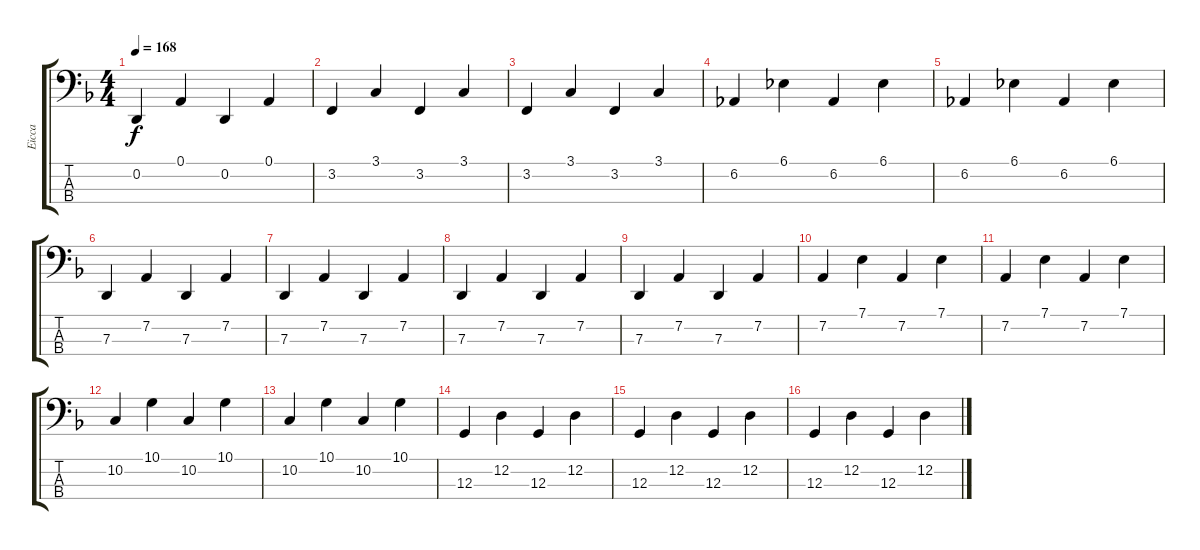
\track ("Eicca" "Eicca") {instrument cello}
\staff {score tabs}
\tuning (A2 D2 G1 C1) {hide}
\ts (4 4)
\tempo 168
\clef f4
\ks f
0.2.4{dy f} 0.1.4 0.2.4 0.1.4 |
3.2.4 3.1.4 3.2.4 3.1.4 |
3.2.4 3.1.4 3.2.4 3.1.4 |
6.2.4 6.1.4 6.2.4 6.1.4 |
6.2.4 6.1.4 6.2.4 6.1.4 |
7.3.4 7.2.4 7.3.4 7.2.4 |
7.3.4 7.2.4 7.3.4 7.2.4 |
7.3.4 7.2.4 7.3.4 7.2.4 |
7.3.4 7.2.4 7.3.4 7.2.4 |
7.2.4 7.1.4 7.2.4 7.1.4 |
7.2.4 7.1.4 7.2.4 7.1.4 |
10.2.4 10.1.4 10.2.4 10.1.4 |
10.2.4 10.1.4 10.2.4 10.1.4 |
12.3.4 12.2.4 12.3.4 12.2.4 |
12.3.4 12.2.4 12.3.4 12.2.4 |
12.3.4 12.2.4 12.3.4 12.2.4
